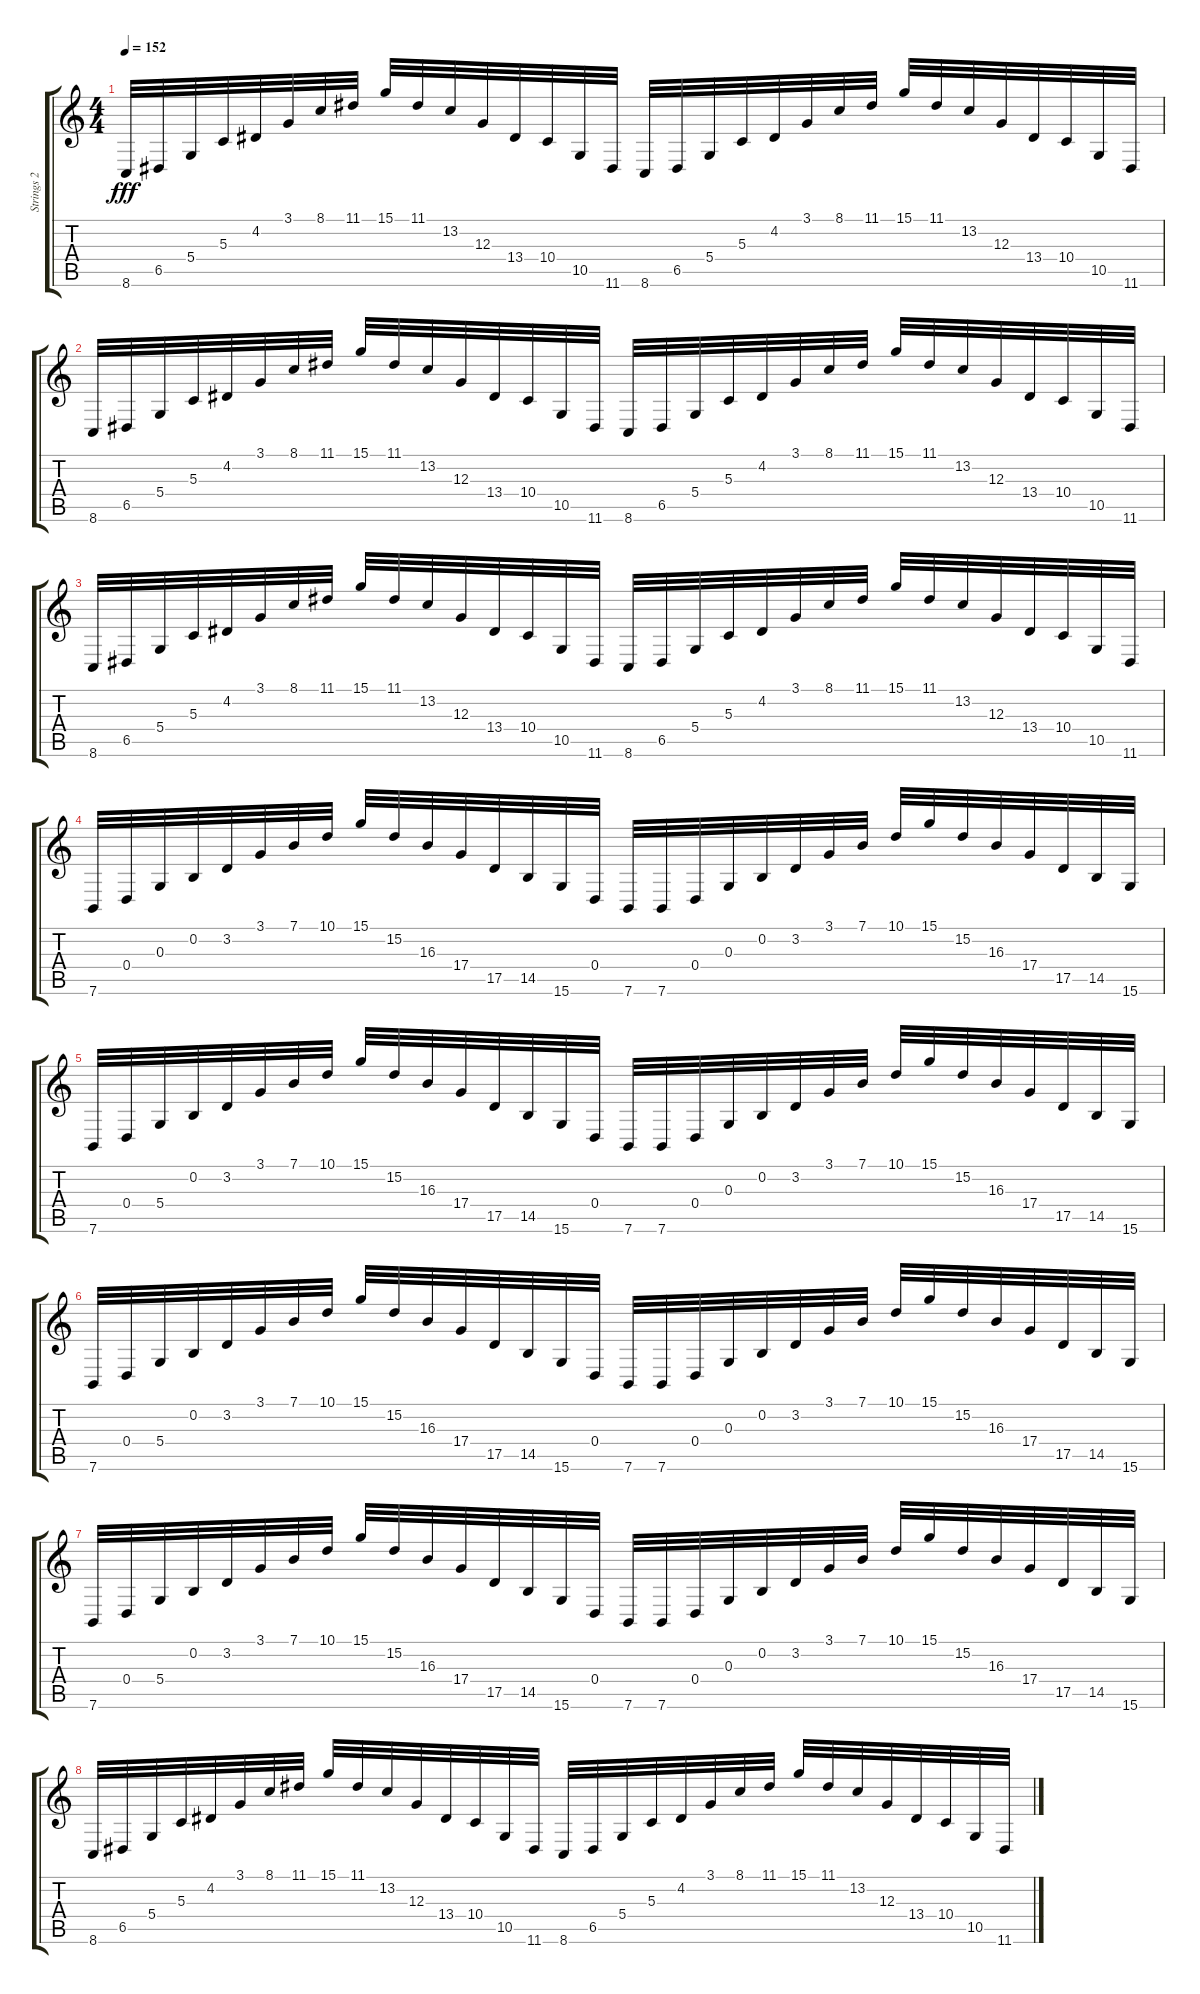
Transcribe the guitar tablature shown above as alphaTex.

\track ("Strings 2" "Strings 2") {instrument stringensemble1}
\staff {score tabs}
\tuning (E4 B3 G3 D3 A2 E2) {hide}
\ts (4 4)
\tempo 152
\clef g2
\ks c
8.6.32{dy fff} 6.5.32 5.4.32 5.3.32 4.2.32 3.1.32 8.1.32 11.1.32 15.1.32 11.1.32 13.2.32 12.3.32 13.4.32 10.4.32 10.5.32 11.6.32 8.6.32 6.5.32 5.4.32 5.3.32 4.2.32 3.1.32 8.1.32 11.1.32 15.1.32 11.1.32 13.2.32 12.3.32 13.4.32 10.4.32 10.5.32 11.6.32 |
8.6.32 6.5.32 5.4.32 5.3.32 4.2.32 3.1.32 8.1.32 11.1.32 15.1.32 11.1.32 13.2.32 12.3.32 13.4.32 10.4.32 10.5.32 11.6.32 8.6.32 6.5.32 5.4.32 5.3.32 4.2.32 3.1.32 8.1.32 11.1.32 15.1.32 11.1.32 13.2.32 12.3.32 13.4.32 10.4.32 10.5.32 11.6.32 |
8.6.32 6.5.32 5.4.32 5.3.32 4.2.32 3.1.32 8.1.32 11.1.32 15.1.32 11.1.32 13.2.32 12.3.32 13.4.32 10.4.32 10.5.32 11.6.32 8.6.32 6.5.32 5.4.32 5.3.32 4.2.32 3.1.32 8.1.32 11.1.32 15.1.32 11.1.32 13.2.32 12.3.32 13.4.32 10.4.32 10.5.32 11.6.32 |
7.6.32 0.4.32 0.3.32 0.2.32 3.2.32 3.1.32 7.1.32 10.1.32 15.1.32 15.2.32 16.3.32 17.4.32 17.5.32 14.5.32 15.6.32 0.4.32 7.6.32 7.6.32 0.4.32 0.3.32 0.2.32 3.2.32 3.1.32 7.1.32 10.1.32 15.1.32 15.2.32 16.3.32 17.4.32 17.5.32 14.5.32 15.6.32 |
7.6.32 0.4.32 5.4.32 0.2.32 3.2.32 3.1.32 7.1.32 10.1.32 15.1.32 15.2.32 16.3.32 17.4.32 17.5.32 14.5.32 15.6.32 0.4.32 7.6.32 7.6.32 0.4.32 0.3.32 0.2.32 3.2.32 3.1.32 7.1.32 10.1.32 15.1.32 15.2.32 16.3.32 17.4.32 17.5.32 14.5.32 15.6.32 |
7.6.32 0.4.32 5.4.32 0.2.32 3.2.32 3.1.32 7.1.32 10.1.32 15.1.32 15.2.32 16.3.32 17.4.32 17.5.32 14.5.32 15.6.32 0.4.32 7.6.32 7.6.32 0.4.32 0.3.32 0.2.32 3.2.32 3.1.32 7.1.32 10.1.32 15.1.32 15.2.32 16.3.32 17.4.32 17.5.32 14.5.32 15.6.32 |
7.6.32 0.4.32 5.4.32 0.2.32 3.2.32 3.1.32 7.1.32 10.1.32 15.1.32 15.2.32 16.3.32 17.4.32 17.5.32 14.5.32 15.6.32 0.4.32 7.6.32 7.6.32 0.4.32 0.3.32 0.2.32 3.2.32 3.1.32 7.1.32 10.1.32 15.1.32 15.2.32 16.3.32 17.4.32 17.5.32 14.5.32 15.6.32 |
8.6.32 6.5.32 5.4.32 5.3.32 4.2.32 3.1.32 8.1.32 11.1.32 15.1.32 11.1.32 13.2.32 12.3.32 13.4.32 10.4.32 10.5.32 11.6.32 8.6.32 6.5.32 5.4.32 5.3.32 4.2.32 3.1.32 8.1.32 11.1.32 15.1.32 11.1.32 13.2.32 12.3.32 13.4.32 10.4.32 10.5.32 11.6.32
